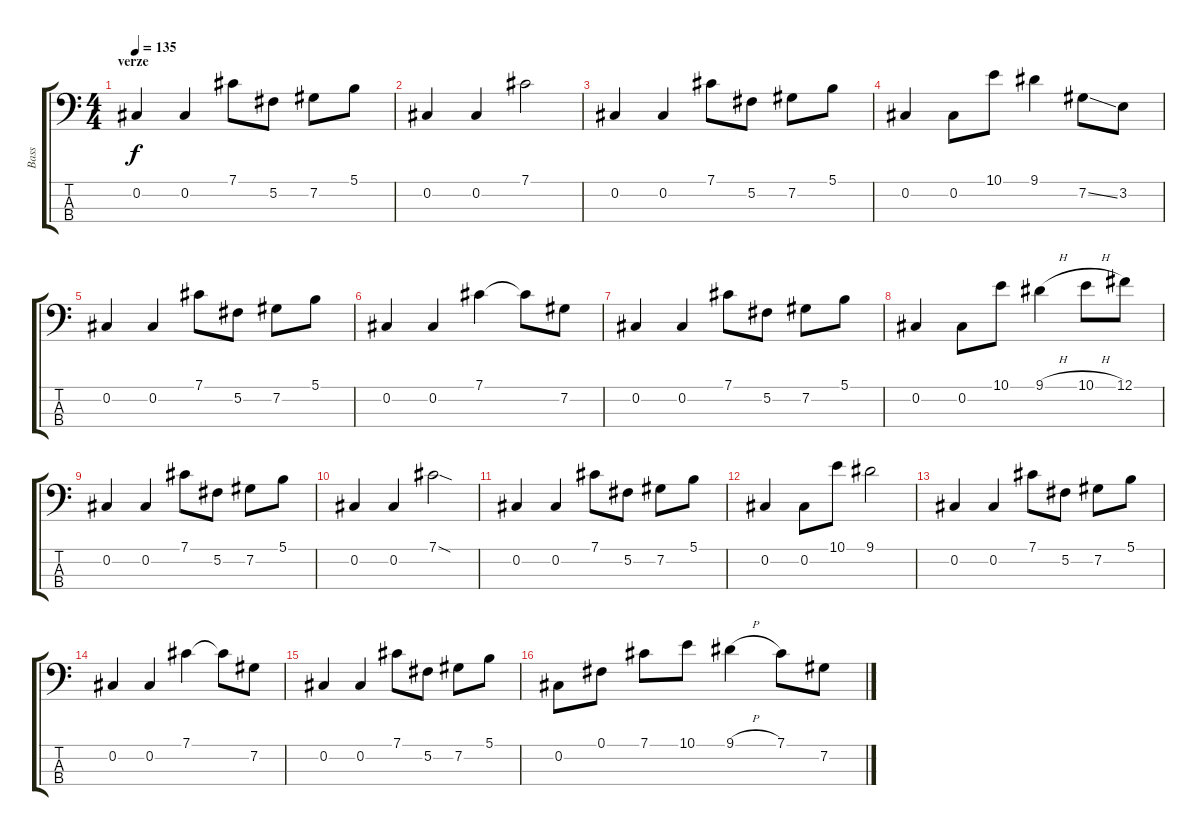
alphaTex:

\track ("Bass" "Bass") {instrument electricbassfinger}
\staff {score tabs}
\tuning (Gb2 Db2 Ab1 Eb1) {hide}
\ts (4 4)
\section ("" "verze")
\tempo 135
\clef f4
\ks c
0.2.4{dy f} 0.2.4 7.1.8 5.2.8 7.2.8 5.1.8 |
0.2.4 0.2.4 7.1.2 |
0.2.4 0.2.4 7.1.8 5.2.8 7.2.8 5.1.8 |
0.2.4 0.2.8 10.1.8 9.1.4 7.2{ss}.8 3.2.8 |
0.2.4 0.2.4 7.1.8 5.2.8 7.2.8 5.1.8 |
0.2.4 0.2.4 7.1.4 7.1{t}.8 7.2.8 |
0.2.4 0.2.4 7.1.8 5.2.8 7.2.8 5.1.8 |
0.2.4 0.2.8 10.1.8 9.1{h}.4 10.1{h}.8 12.1.8 |
0.2.4 0.2.4 7.1.8 5.2.8 7.2.8 5.1.8 |
0.2.4 0.2.4 7.1{sod}.2 |
0.2.4 0.2.4 7.1.8 5.2.8 7.2.8 5.1.8 |
0.2.4 0.2.8 10.1.8 9.1.2 |
0.2.4 0.2.4 7.1.8 5.2.8 7.2.8 5.1.8 |
0.2.4 0.2.4 7.1.4 7.1{t}.8 7.2.8 |
0.2.4 0.2.4 7.1.8 5.2.8 7.2.8 5.1.8 |
0.2.8 0.1.8 7.1.8 10.1.8 9.1{h}.4 7.1.8 7.2.8
